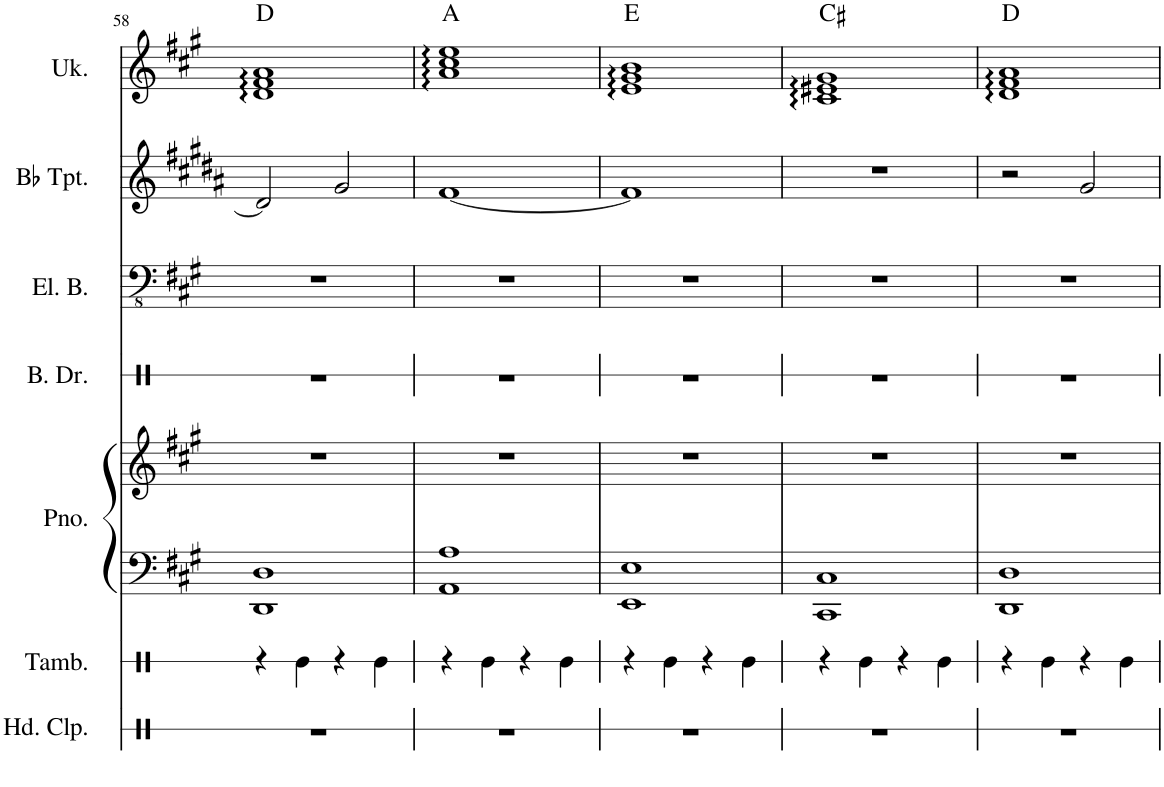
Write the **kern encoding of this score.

**kern	**kern	**kern	**kern	**kern	**kern	**kern	**kern	**harte
*part7	*part6	*part5	*part5	*part4	*part3	*part2	*part1	*part1
*staff8	*staff7	*staff6	*staff5	*staff4	*staff3	*staff2	*staff1	*
*I"Hand Clap	*I"Tambourine	*I"Piano	*	*I"Bass Drum	*I"Electric Bass	*I"Bb Trumpet	*I"Ukulele	*
*I'Hd. Clp.	*I'Tamb.	*I'Pno.	*	*I'B. Dr.	*I'El. B.	*I'Bb Tpt.	*I'Uk.	*
!!LO:PB:g=z
*clefX	*clefX	*clefF4	*clefG2	*clefX	*clefFv4	*clefG2	*clefG2	*
*	*	*	*	*	*	*Trd1c2	*	*
*k[]	*k[]	*k[f#c#g#]	*k[f#c#g#]	*k[]	*k[f#c#g#]	*k[f#c#g#d#a#]	*k[f#c#g#]	*
*M4/4	*M4/4	*M4/4	*M4/4	*M4/4	*M4/4	*M4/4	*M4/4	*
=58	=58	=58	=58	=58	=58	=58	=58	=58
1r	4r	1DD 1D	1r	1r	1r	2d#/]	1d 1f# 1a	D:maj
.	4Re\	.	.	.	.	.	.	.
.	4r	.	.	.	.	2g#/	.	.
.	4Re\	.	.	.	.	.	.	.
=59	=59	=59	=59	=59	=59	=59	=59	=59
1r	4r	1AA 1A	1r	1r	1r	[1f#	1a 1cc# 1ee	A:maj
.	4Re\	.	.	.	.	.	.	.
.	4r	.	.	.	.	.	.	.
.	4Re\	.	.	.	.	.	.	.
=60	=60	=60	=60	=60	=60	=60	=60	=60
1r	4r	1EE 1E	1r	1r	1r	1f#]	1e 1g# 1b	E:maj
.	4Re\	.	.	.	.	.	.	.
.	4r	.	.	.	.	.	.	.
.	4Re\	.	.	.	.	.	.	.
=61	=61	=61	=61	=61	=61	=61	=61	=61
1r	4r	1CC# 1C#	1r	1r	1r	1r	1c# 1e#X 1g#	C#:maj
.	4Re\	.	.	.	.	.	.	.
.	4r	.	.	.	.	.	.	.
.	4Re\	.	.	.	.	.	.	.
=62	=62	=62	=62	=62	=62	=62	=62	=62
1r	4r	1DD 1D	1r	1r	1r	2r	1d 1f# 1a	D:maj
.	4Re\	.	.	.	.	.	.	.
.	4r	.	.	.	.	2g#/	.	.
.	4Re\	.	.	.	.	.	.	.
=	=	=	=	=	=	=	=	=
*-	*-	*-	*-	*-	*-	*-	*-	*-
